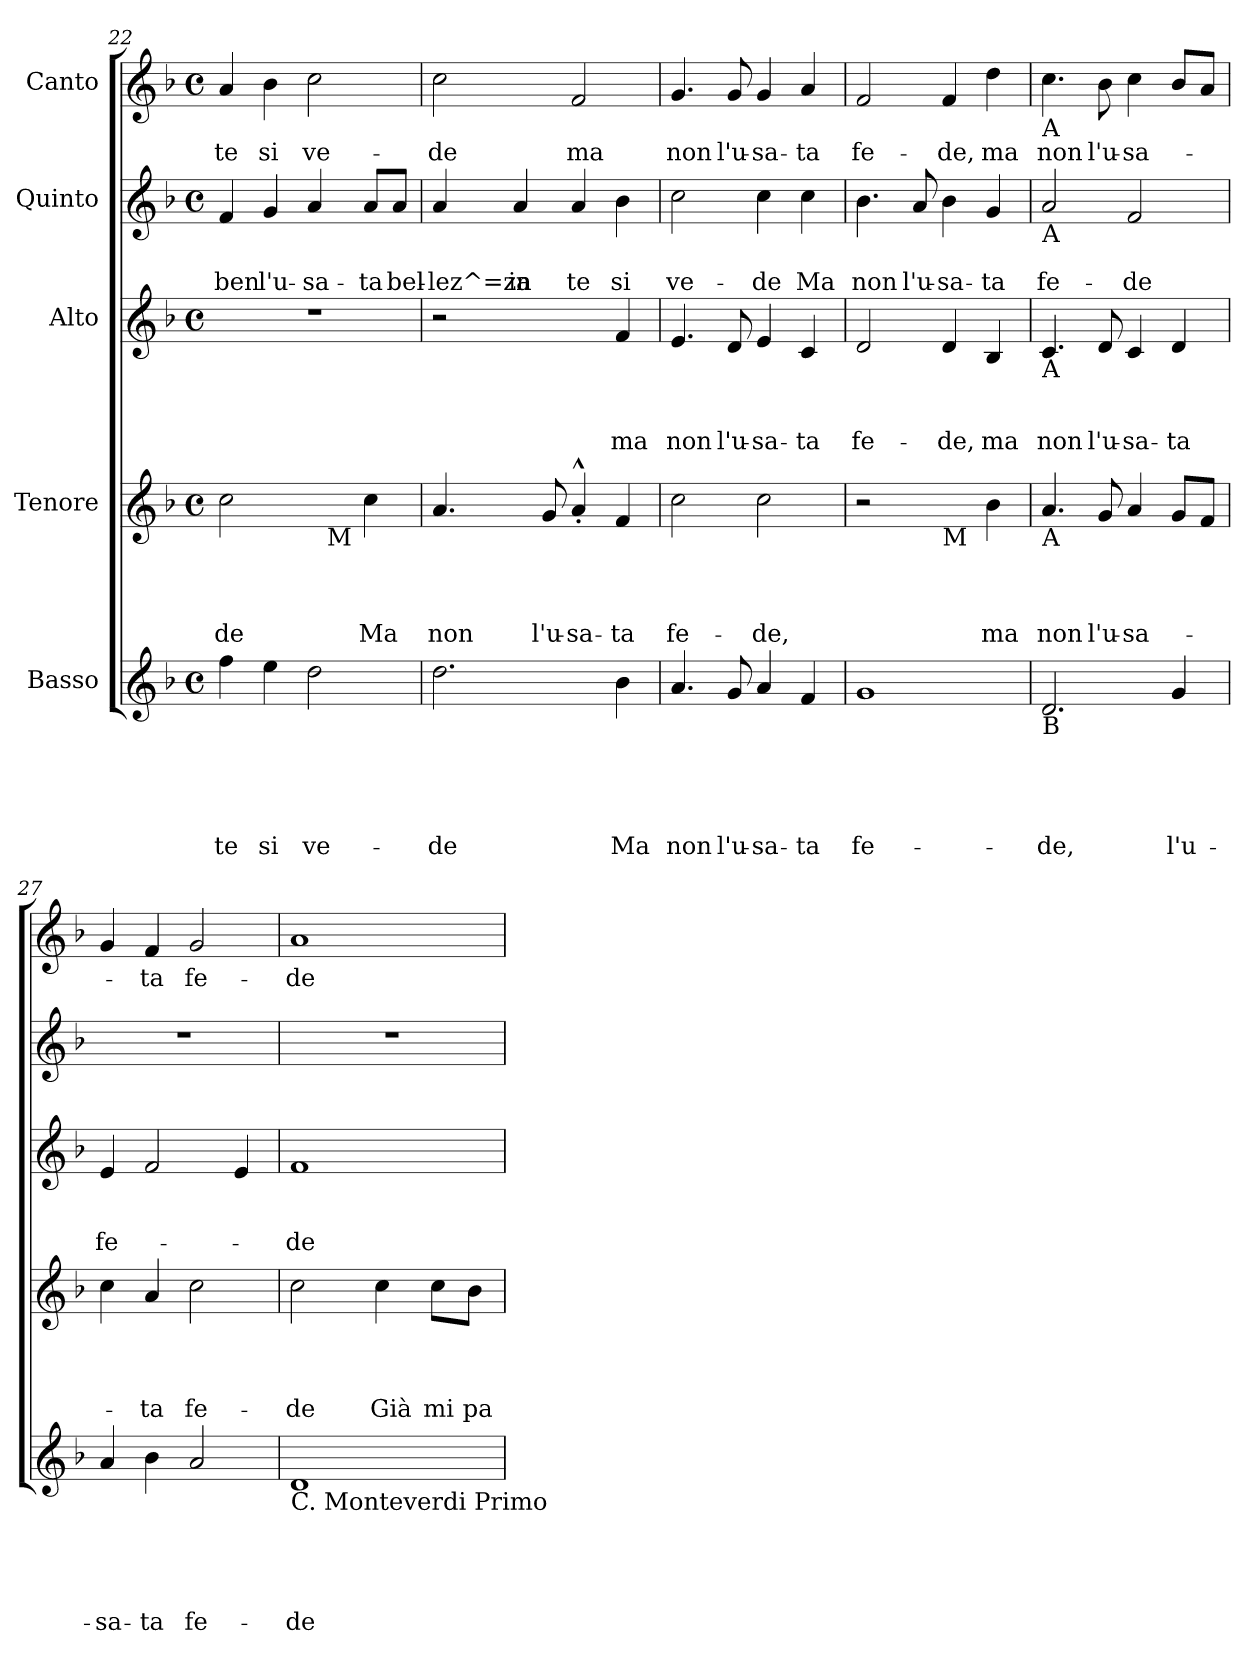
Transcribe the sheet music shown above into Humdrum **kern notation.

**kern	**text	**text	**text	**text	**text	**kern	**text	**text	**text	**text	**kern	**text	**text	**text	**kern	**text	**text	**kern	**text
*part5	*part5	*part5	*part5	*part5	*part5	*part4	*part4	*part4	*part4	*part4	*part3	*part3	*part3	*part3	*part2	*part2	*part2	*part1	*part1
*staff5	*staff5	*staff5	*staff5	*staff5	*staff5	*staff4	*staff4	*staff4	*staff4	*staff4	*staff3	*staff3	*staff3	*staff3	*staff2	*staff2	*staff2	*staff1	*staff1
*I"Basso	*	*	*	*	*	*I"Tenore	*	*	*	*	*I"Alto	*	*	*	*I"Quinto	*	*	*I"Canto	*
*clefG2	*	*	*	*	*	*clefG2	*	*	*	*	*clefG2	*	*	*	*clefG2	*	*	*clefG2	*
*k[b-]	*	*	*	*	*	*k[b-]	*	*	*	*	*k[b-]	*	*	*	*k[b-]	*	*	*k[b-]	*
*F:	*	*	*	*	*	*F:	*	*	*	*	*F:	*	*	*	*F:	*	*	*F:	*
*M4/4	*	*	*	*	*	*M4/4	*	*	*	*	*M4/4	*	*	*	*M4/4	*	*	*M4/4	*
*met(c)	*	*	*	*	*	*met(c)	*	*	*	*	*met(c)	*	*	*	*met(c)	*	*	*met(c)	*
=22	=22	=22	=22	=22	=22	=22	=22	=22	=22	=22	=22	=22	=22	=22	=22	=22	=22	=22	=22
!	!	!	!	!	!LO:LY:b	!	!	!	!	!LO:LY:b	!	!	!	!	!	!	!LO:LY:b	!	!LO:LY:b
*	*	*	*	*	*	*^	*	*	*	*	*	*	*	*	*	*	*	*	*
4ff\	.	.	.	.	te	2cc\	2ryy	.	.	.	-de	1r	.	.	.	4f/	.	ben	4a/	te
!	!	!	!	!	!LO:LY:b	!	!	!	!	!	!	!	!	!	!	!	!	!LO:LY:b	!	!LO:LY:b
4ee\	.	.	.	.	si	.	.	.	.	.	.	.	.	.	.	4g/	.	l'u-	4b-\	si
!	!	!	!	!	!LO:LY:b	!	!	!	!	!	!	!	!	!	!	!	!	!LO:LY:b	!	!LO:LY:b
2dd\	.	.	.	.	ve-	4ryy	16ryy	.	.	.	.	.	.	.	.	4a/	.	-sa-	2cc\	ve-
!	!	!	!	!	!	!	!LO:TX:b:t=M	!	!	!	!	!	!	!	!	!	!	!	!	!
.	.	.	.	.	.	.	4..ryy	.	.	.	.	.	.	.	.	.	.	.	.	.
!	!	!	!	!	!	!	!	!	!	!	!LO:LY:b	!	!	!	!	!	!	!LO:LY:b	!	!
.	.	.	.	.	.	4cc\	.	.	.	.	Ma	.	.	.	.	8a/L	.	-ta	.	.
!	!	!	!	!	!	!	!	!	!	!	!	!	!	!	!	!	!	!LO:LY:b	!	!
.	.	.	.	.	.	.	.	.	.	.	.	.	.	.	.	8a/J	.	bel-	.	.
=23	=23	=23	=23	=23	=23	=23	=23	=23	=23	=23	=23	=23	=23	=23	=23	=23	=23	=23	=23	=23
!	!	!	!	!	!LO:LY:b	!	!	!	!	!	!LO:LY:b	!	!	!	!	!	!	!LO:LY:b	!	!LO:LY:b
*	*	*	*	*	*	*v	*v	*	*	*	*	*	*	*	*	*	*	*	*	*
2.dd\	.	.	.	.	-de	4.a/	.	.	.	non	2r	.	.	.	4a/	.	-lez^=za	2cc\	-de
!	!	!	!	!	!	!	!	!	!	!	!	!	!	!	!	!	!LO:LY:b	!	!
.	.	.	.	.	.	.	.	.	.	.	.	.	.	.	4a/	.	in	.	.
!	!	!	!	!	!	!	!	!	!	!LO:LY:b	!	!	!	!	!	!	!	!	!
.	.	.	.	.	.	8g/	.	.	.	l'u-	.	.	.	.	.	.	.	.	.
!	!	!	!	!	!	!	!	!	!	!LO:LY:b	!	!	!	!	!	!	!LO:LY:b	!	!LO:LY:b
.	.	.	.	.	.	4a^^<'</	.	.	.	-sa-	4ryy	.	.	.	4a/	.	te	2f/	ma
!	!	!	!	!	!LO:LY:b	!	!	!	!	!LO:LY:b	!	!	!	!LO:LY:b	!	!	!LO:LY:b	!	!
4b-\	.	.	.	.	Ma	4f/	.	.	.	-ta	4f/	.	.	ma	4b-\	.	si	.	.
=24	=24	=24	=24	=24	=24	=24	=24	=24	=24	=24	=24	=24	=24	=24	=24	=24	=24	=24	=24
!	!	!	!	!	!LO:LY:b	!	!	!	!	!LO:LY:b	!	!	!	!LO:LY:b	!	!	!LO:LY:b	!	!LO:LY:b
4.a/	.	.	.	.	non	2cc\	.	.	.	fe-	4.e/	.	.	non	2cc\	.	ve-	4.g/	non
!	!	!	!	!	!LO:LY:b	!	!	!	!	!	!	!	!	!LO:LY:b	!	!	!	!	!LO:LY:b
8g/	.	.	.	.	l'u-	.	.	.	.	.	8d/	.	.	l'u-	.	.	.	8g/	l'u-
!	!	!	!	!	!LO:LY:b	!	!	!	!	!LO:LY:b	!	!	!	!LO:LY:b	!	!	!LO:LY:b	!	!LO:LY:b
4a/	.	.	.	.	-sa-	2cc\	.	.	.	-de,	4e/	.	.	-sa-	4cc\	.	-de	4g/	-sa-
!	!	!	!	!	!LO:LY:b	!	!	!	!	!	!	!	!	!LO:LY:b	!	!	!LO:LY:b	!	!LO:LY:b
4f/	.	.	.	.	-ta	.	.	.	.	.	4c/	.	.	-ta	4cc\	.	Ma	4a/	-ta
=25	=25	=25	=25	=25	=25	=25	=25	=25	=25	=25	=25	=25	=25	=25	=25	=25	=25	=25	=25
!	!	!	!	!	!LO:LY:b	!	!	!	!	!	!	!	!	!LO:LY:b	!	!	!LO:LY:b	!	!LO:LY:b
1g	.	.	.	.	fe-	2r	.	.	.	.	2d/	.	.	fe-	4.b-\	.	non	2f/	fe-
!	!	!	!	!	!	!	!	!	!	!	!	!	!	!	!	!	!LO:LY:b	!	!
.	.	.	.	.	.	.	.	.	.	.	.	.	.	.	8a/	.	l'u-	.	.
!	!	!	!	!	!	!LO:TX:b:t=M	!	!	!	!	!	!	!	!	!	!	!	!	!
!	!	!	!	!	!	!	!	!	!	!	!	!	!	!LO:LY:b	!	!	!LO:LY:b	!	!LO:LY:b
.	.	.	.	.	.	4ryy	.	.	.	.	4d/	.	.	-de,	4b-\	.	-sa-	4f/	-de,
!	!	!	!	!	!	!	!	!	!	!LO:LY:b	!	!	!	!LO:LY:b	!	!	!LO:LY:b	!	!LO:LY:b
.	.	.	.	.	.	4b-\	.	.	.	ma	4B-/	.	.	ma	4g/	.	-ta	4dd\	ma
!!LO:PB:g=z
=26	=26	=26	=26	=26	=26	=26	=26	=26	=26	=26	=26	=26	=26	=26	=26	=26	=26	=26	=26
!	!	!	!	!	!	!	!	!	!	!	!	!	!	!	!	!	!	!LO:TX:b:t=A	!
!	!	!	!	!	!	!	!	!	!	!	!	!	!	!	!LO:TX:b:t=A	!	!	!	!
!	!	!	!	!	!	!	!	!	!	!	!LO:TX:b:t=A	!	!	!	!	!	!	!	!
!	!	!	!	!	!	!LO:TX:b:t=A	!	!	!	!	!	!	!	!	!	!	!	!	!
!LO:TX:b:t=B	!	!	!	!	!	!	!	!	!	!	!	!	!	!	!	!	!	!	!
!	!	!	!	!	!LO:LY:b	!	!	!	!	!LO:LY:b	!	!	!	!LO:LY:b	!	!	!LO:LY:b	!	!LO:LY:b
2.d/	.	.	.	.	-de,	4.a/	.	.	.	non	4.c/	.	.	non	2a/	.	fe-	4.cc\	non
!	!	!	!	!	!	!	!	!	!	!LO:LY:b	!	!	!	!LO:LY:b	!	!	!	!	!LO:LY:b
.	.	.	.	.	.	8g/	.	.	.	l'u-	8d/	.	.	l'u-	.	.	.	8b-\	l'u-
!	!	!	!	!	!	!	!	!	!	!LO:LY:b	!	!	!	!LO:LY:b	!	!	!LO:LY:b	!	!LO:LY:b
.	.	.	.	.	.	4a/	.	.	.	-sa-	4c/	.	.	-sa-	2f/	.	-de	4cc\	-sa-
!	!	!	!	!	!LO:LY:b	!	!	!	!	!	!	!	!	!LO:LY:b	!	!	!	!	!
4g/	.	.	.	.	l'u-	8g/L	.	.	.	.	4d/	.	.	-ta	.	.	.	8b-/L	.
.	.	.	.	.	.	8f/J	.	.	.	.	.	.	.	.	.	.	.	8a/J	.
=27	=27	=27	=27	=27	=27	=27	=27	=27	=27	=27	=27	=27	=27	=27	=27	=27	=27	=27	=27
!	!	!	!	!	!LO:LY:b	!	!	!	!	!	!	!	!	!LO:LY:b	!	!	!	!	!
4a/	.	.	.	.	-sa-	4cc\	.	.	.	.	4e/	.	.	fe-	1r	.	.	4g/	.
!	!	!	!	!	!LO:LY:b	!	!	!	!	!LO:LY:b	!	!	!	!	!	!	!	!	!LO:LY:b
4b-\	.	.	.	.	-ta	4a/	.	.	.	-ta	2f/	.	.	.	.	.	.	4f/	-ta
!	!	!	!	!	!LO:LY:b	!	!	!	!	!LO:LY:b	!	!	!	!	!	!	!	!	!LO:LY:b
2a/	.	.	.	.	fe-	2cc\	.	.	.	fe-	.	.	.	.	.	.	.	2g/	fe-
.	.	.	.	.	.	.	.	.	.	.	4e/	.	.	.	.	.	.	.	.
=28	=28	=28	=28	=28	=28	=28	=28	=28	=28	=28	=28	=28	=28	=28	=28	=28	=28	=28	=28
!LO:TX:b:t=C. Monteverdi Primo	!	!	!	!	!	!	!	!	!	!	!	!	!	!	!	!	!	!	!
!	!	!	!	!	!LO:LY:b	!	!	!	!	!LO:LY:b	!	!	!	!LO:LY:b	!	!	!	!	!LO:LY:b
1d	.	.	.	.	-de	2cc\	.	.	.	-de	1f	.	.	-de	1r	.	.	1a	-de
!	!	!	!	!	!	!	!	!	!	!LO:LY:b	!	!	!	!	!	!	!	!	!
.	.	.	.	.	.	4cc\	.	.	.	Già	.	.	.	.	.	.	.	.	.
!	!	!	!	!	!	!	!	!	!	!LO:LY:b	!	!	!	!	!	!	!	!	!
.	.	.	.	.	.	8cc\L	.	.	.	mi	.	.	.	.	.	.	.	.	.
!	!	!	!	!	!	!	!	!	!	!LO:LY:b	!	!	!	!	!	!	!	!	!
.	.	.	.	.	.	8b-\J	.	.	.	pa-	.	.	.	.	.	.	.	.	.
=	=	=	=	=	=	=	=	=	=	=	=	=	=	=	=	=	=	=	=
*-	*-	*-	*-	*-	*-	*-	*-	*-	*-	*-	*-	*-	*-	*-	*-	*-	*-	*-	*-
